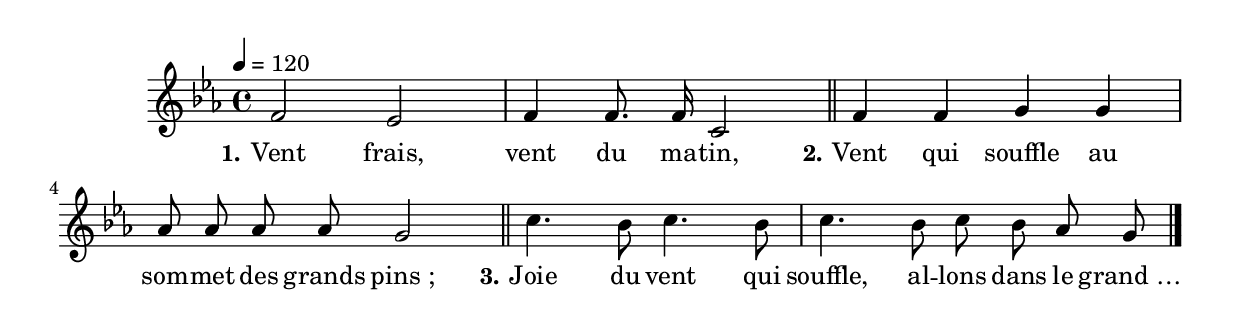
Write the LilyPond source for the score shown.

\version "2.16"
\language "français"

\header {
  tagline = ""
  composer = ""
}

MetriqueArmure = {
  \tempo 4=120
  \time 4/4
  \key do \major
}

italique = { \override Score . LyricText #'font-shape = #'italic }

roman = { \override Score . LyricText #'font-shape = #'roman }

MusiqueI = \relative do' {
  re2 do | re4 re8. re16 la2 |
}

ParolesI = \lyricmode {
  \set stanza = "1."
  Vent frais, vent du ma -- tin,
}

MusiqueII = \relative do' {
  re4 re mi mi | fa8 fa fa fa mi2 |
}

ParolesII = \lyricmode {
  \set stanza = "2."
  Vent qui souffle au som -- met des grands pins_;
}

MusiqueIII = \relative do'' {
  la4. sol8 la4. sol8 | la4. sol8 la sol fa mi |
  \bar "|."
}

ParolesIII = \lyricmode {
  \set stanza = "3."
  Joie du vent qui souffle, al -- lons dans le grand_…
}

\score{\transpose re fa
  \new ChoirStaff
  <<
    \new Staff <<
      \set Staff.midiInstrument = "flute"
      \set Staff.autoBeaming = ##f
      \new Voice = "I" {
        \override Score.PaperColumn #'keep-inside-line = ##t
        \MetriqueArmure
        \MusiqueI \bar "||" \MusiqueII \bar "||" \MusiqueIII
      }
    >>
    \new Lyrics \lyricsto I {
      \ParolesI \ParolesII \ParolesIII
    }
  >>
  \layout{}
}

\score{\transpose re fa
  \new ChoirStaff
  <<
    \new Staff <<
      \set Staff.midiInstrument = "flute"
      \set Staff.autoBeaming = ##f
      \new Voice = "I" {
        \override Score.PaperColumn #'keep-inside-line = ##t
        \MetriqueArmure
        \MusiqueI \MusiqueII \MusiqueIII
        \MusiqueI \MusiqueII \MusiqueIII
      }
    >>
    \new Lyrics \lyricsto I {
      \ParolesI \ParolesII \ParolesIII
      \ParolesI \ParolesII \ParolesIII
    }
    \new Staff <<
      \set Staff.midiInstrument = "flute"
      \set Staff.autoBeaming = ##f
      \new Voice = "II" {
        \override Score.PaperColumn #'keep-inside-line = ##t
        \MetriqueArmure
        s1*6 s1*2
        \MusiqueI \MusiqueII
      }
    >>
    \new Lyrics \lyricsto II {
      \ParolesI \ParolesII
    }
    \new Staff <<
      \set Staff.midiInstrument = "flute"
      \set Staff.autoBeaming = ##f
      \new Voice = "III" {
        \override Score.PaperColumn #'keep-inside-line = ##t
        \MetriqueArmure
        s1*6 s1*4
        \MusiqueI re'2
      }
    >>
    \new Lyrics \lyricsto III {
      \ParolesI
    }
  >>
  \midi{}
}
